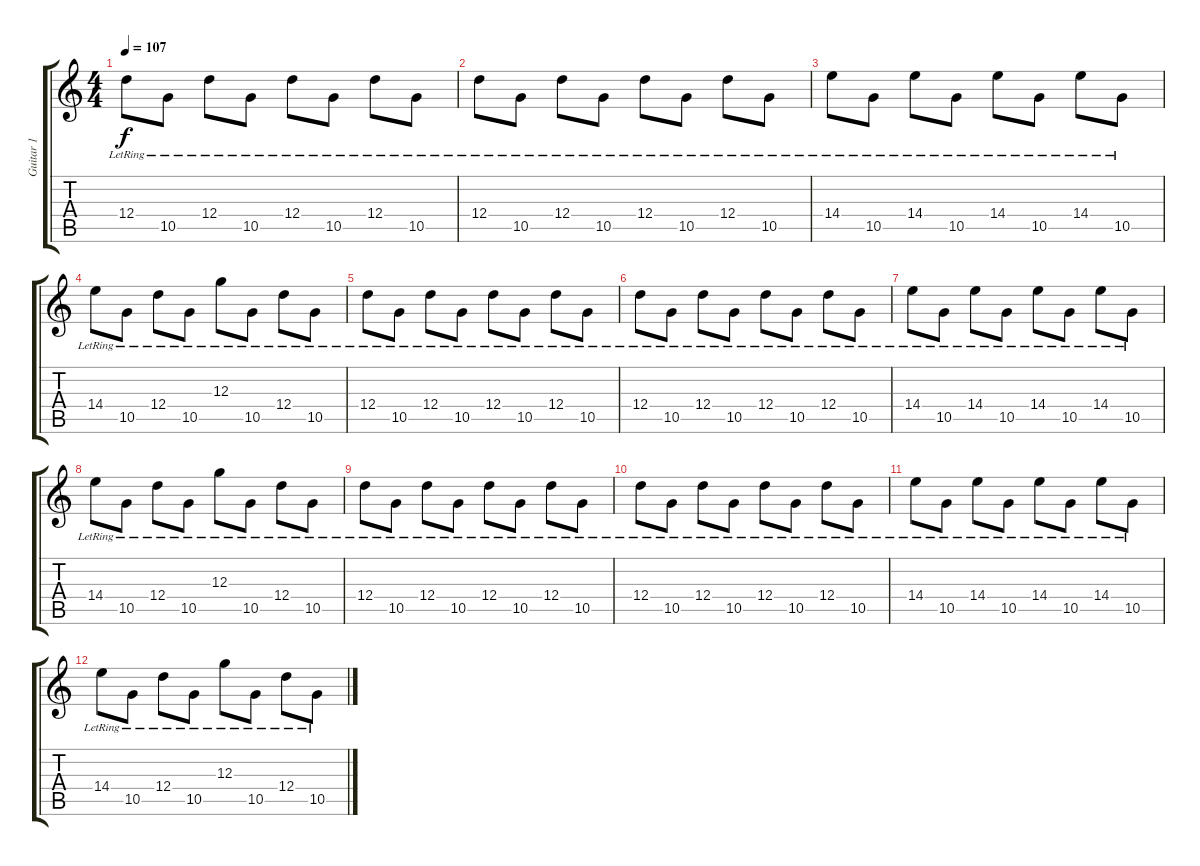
\track ("Guitar 1" "Guitar 1") {instrument electricguitarclean}
\staff {score tabs}
\tuning (E4 B3 G3 D3 A2 E2) {hide}
\ts (4 4)
\tempo 107
\clef g2
\ks c
12.4{lr}.8{dy f} 10.5{lr}.8 12.4{lr}.8 10.5{lr}.8 12.4{lr}.8 10.5{lr}.8 12.4{lr}.8 10.5{lr}.8 |
12.4{lr}.8 10.5{lr}.8 12.4{lr}.8 10.5{lr}.8 12.4{lr}.8 10.5{lr}.8 12.4{lr}.8 10.5{lr}.8 |
14.4{lr}.8 10.5{lr}.8 14.4{lr}.8 10.5{lr}.8 14.4{lr}.8 10.5{lr}.8 14.4{lr}.8 10.5{lr}.8 |
14.4{lr}.8 10.5{lr}.8 12.4{lr}.8 10.5{lr}.8 12.3{lr}.8 10.5{lr}.8 12.4{lr}.8 10.5{lr}.8 |
12.4{lr}.8 10.5{lr}.8 12.4{lr}.8 10.5{lr}.8 12.4{lr}.8 10.5{lr}.8 12.4{lr}.8 10.5{lr}.8 |
12.4{lr}.8 10.5{lr}.8 12.4{lr}.8 10.5{lr}.8 12.4{lr}.8 10.5{lr}.8 12.4{lr}.8 10.5{lr}.8 |
14.4{lr}.8 10.5{lr}.8 14.4{lr}.8 10.5{lr}.8 14.4{lr}.8 10.5{lr}.8 14.4{lr}.8 10.5{lr}.8 |
14.4{lr}.8 10.5{lr}.8 12.4{lr}.8 10.5{lr}.8 12.3{lr}.8 10.5{lr}.8 12.4{lr}.8 10.5{lr}.8 |
12.4{lr}.8 10.5{lr}.8 12.4{lr}.8 10.5{lr}.8 12.4{lr}.8 10.5{lr}.8 12.4{lr}.8 10.5{lr}.8 |
12.4{lr}.8 10.5{lr}.8 12.4{lr}.8 10.5{lr}.8 12.4{lr}.8 10.5{lr}.8 12.4{lr}.8 10.5{lr}.8 |
14.4{lr}.8 10.5{lr}.8 14.4{lr}.8 10.5{lr}.8 14.4{lr}.8 10.5{lr}.8 14.4{lr}.8 10.5{lr}.8 |
14.4{lr}.8 10.5{lr}.8 12.4{lr}.8 10.5{lr}.8 12.3{lr}.8 10.5{lr}.8 12.4{lr}.8 10.5{lr}.8
